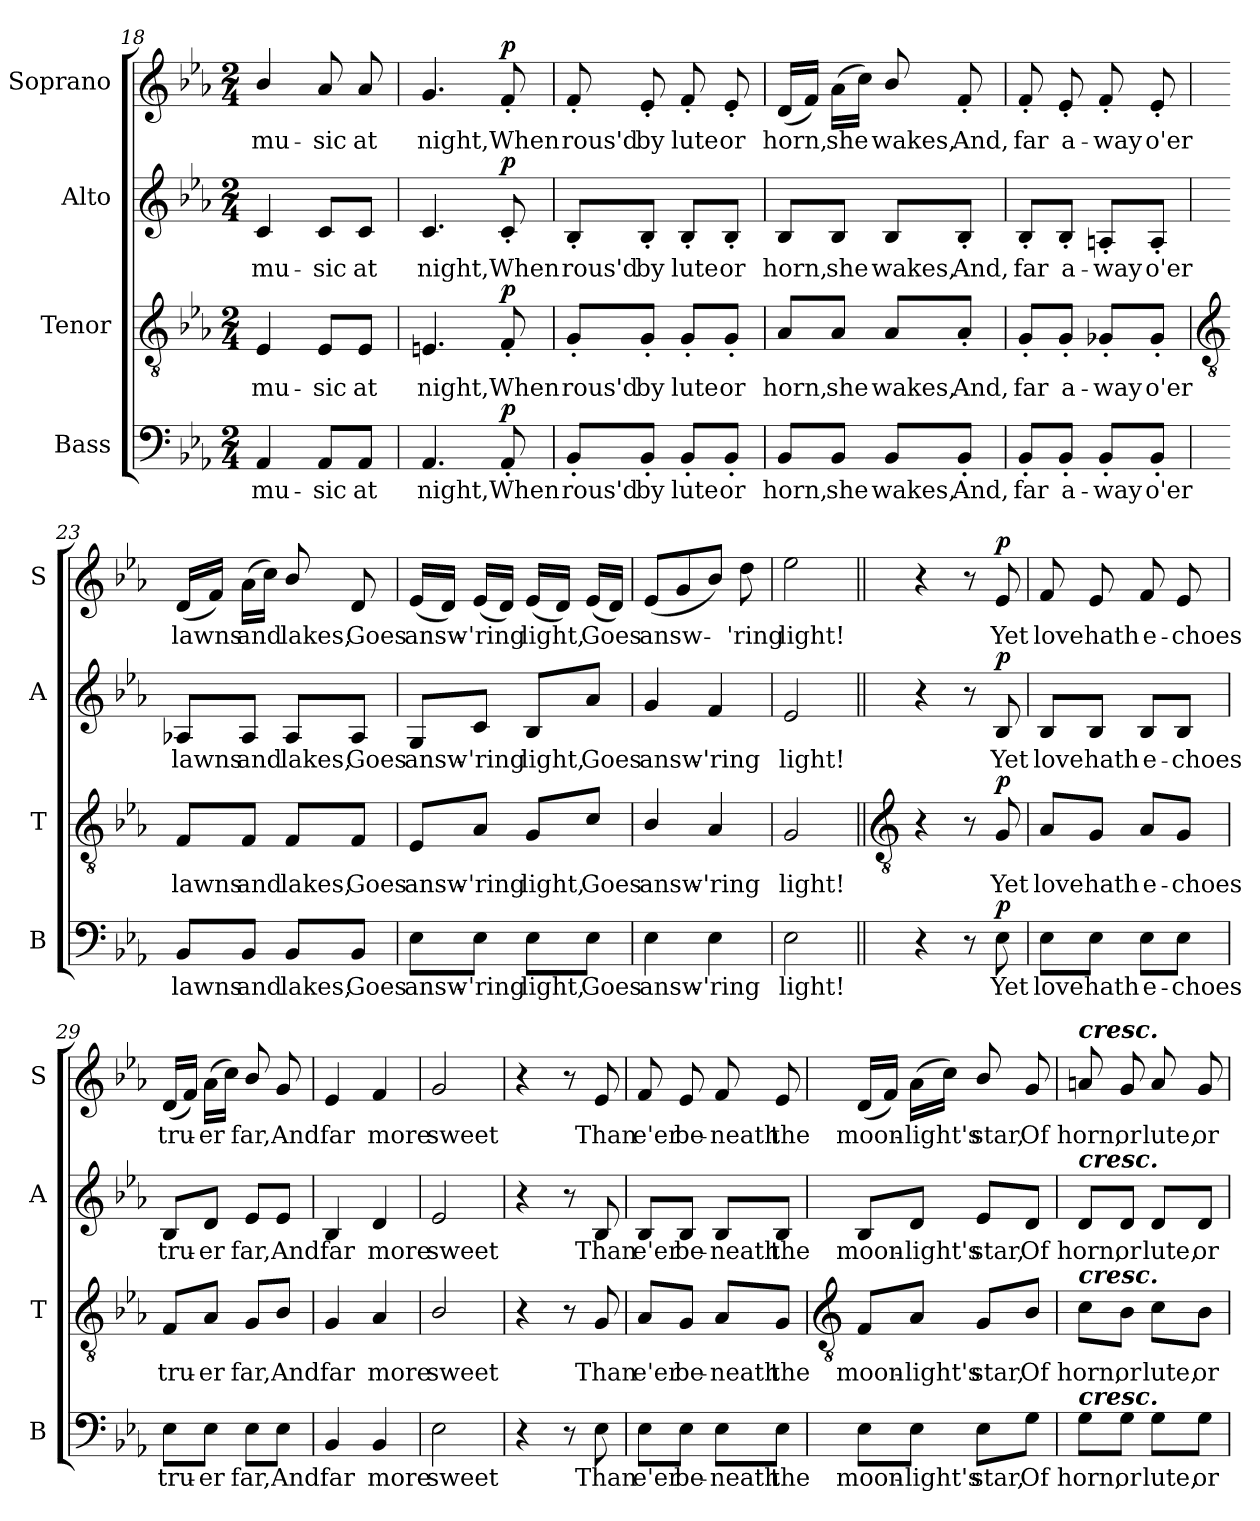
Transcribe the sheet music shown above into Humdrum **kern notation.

**kern	**text	**dynam	**kern	**text	**dynam	**kern	**text	**dynam	**kern	**text	**dynam
*part4	*part4	*part4	*part3	*part3	*part3	*part2	*part2	*part2	*part1	*part1	*part1
*staff4	*staff4	*staff4	*staff3	*staff3	*staff3	*staff2	*staff2	*staff2	*staff1	*staff1	*staff1
*I"Bass	*	*	*I"Tenor	*	*	*I"Alto	*	*	*I"Soprano	*	*
*I'B	*	*	*I'T	*	*	*I'A	*	*	*I'S	*	*
*clefF4	*	*	*clefGv2	*	*	*clefG2	*	*	*clefG2	*	*
*k[b-e-a-]	*	*	*k[b-e-a-]	*	*	*k[b-e-a-]	*	*	*k[b-e-a-]	*	*
*E-:	*	*	*E-:	*	*	*E-:	*	*	*E-:	*	*
*M2/4	*	*	*M2/4	*	*	*M2/4	*	*	*M2/4	*	*
=18	=18	=18	=18	=18	=18	=18	=18	=18	=18	=18	=18
!	!LO:LY:b	!	!	!LO:LY:b	!	!	!LO:LY:b	!	!	!LO:LY:b	!
4AA-	mu-	.	4E-	mu-	.	4c	mu-	.	4b-/	mu-	.
!	!LO:LY:b	!	!	!LO:LY:b	!	!	!LO:LY:b	!	!	!LO:LY:b	!
8AA-/L	-sic	.	8E-/L	-sic	.	8c/L	-sic	.	8a-	-sic	.
!	!LO:LY:b	!	!	!LO:LY:b	!	!	!LO:LY:b	!	!	!LO:LY:b	!
8AA-/J	at	.	8E-/J	at	.	8c/J	at	.	8a-	at	.
=19	=19	=19	=19	=19	=19	=19	=19	=19	=19	=19	=19
!	!LO:LY:b	!	!	!LO:LY:b	!	!	!LO:LY:b	!	!	!LO:LY:b	!
4.AA-	night,	.	4.En	night,	.	4.c	night,	.	4.g	night,	.
!	!LO:LY:b	!LO:DY:b	!	!LO:LY:b	!LO:DY:b	!	!LO:LY:b	!LO:DY:b	!	!LO:LY:b	!LO:DY:b
8AA-'	When	p	8F'	When	p	8c'	When	p	8f'	When	p
=20	=20	=20	=20	=20	=20	=20	=20	=20	=20	=20	=20
!	!LO:LY:b	!	!	!LO:LY:b	!	!	!LO:LY:b	!	!	!LO:LY:b	!
8BB-'/L	rous'd	.	8G'/L	rous'd	.	8B-'/L	rous'd	.	8f'	rous'd	.
!	!LO:LY:b	!	!	!LO:LY:b	!	!	!LO:LY:b	!	!	!LO:LY:b	!
8BB-'/J	by	.	8G'/J	by	.	8B-'/J	by	.	8e-'	by	.
!	!LO:LY:b	!	!	!LO:LY:b	!	!	!LO:LY:b	!	!	!LO:LY:b	!
8BB-'/L	lute	.	8G'/L	lute	.	8B-'/L	lute	.	8f'	lute	.
!	!LO:LY:b	!	!	!LO:LY:b	!	!	!LO:LY:b	!	!	!LO:LY:b	!
8BB-'/J	or	.	8G'/J	or	.	8B-'/J	or	.	8e-'	or	.
=21	=21	=21	=21	=21	=21	=21	=21	=21	=21	=21	=21
!	!LO:LY:b	!	!	!LO:LY:b	!	!	!LO:LY:b	!	!	!LO:LY:b	!
8BB-/L	horn,	.	8A-/L	horn,	.	8B-/L	horn,	.	(<16dLL	horn,	.
.	.	.	.	.	.	.	.	.	16fJJ)	.	.
!	!LO:LY:b	!	!	!LO:LY:b	!	!	!LO:LY:b	!	!	!LO:LY:b	!
8BB-/J	she	.	8A-/J	she	.	8B-/J	she	.	(>16a-LL	she	.
.	.	.	.	.	.	.	.	.	16ccJJ)	.	.
!	!LO:LY:b	!	!	!LO:LY:b	!	!	!LO:LY:b	!	!	!LO:LY:b	!
8BB-/L	wakes,	.	8A-/L	wakes,	.	8B-/L	wakes,	.	8b-/	wakes,	.
!	!LO:LY:b	!	!	!LO:LY:b	!	!	!LO:LY:b	!	!	!LO:LY:b	!
8BB-'/J	And,	.	8A-'/J	And,	.	8B-'/J	And,	.	8f'	And,	.
=22	=22	=22	=22	=22	=22	=22	=22	=22	=22	=22	=22
!	!LO:LY:b	!	!	!LO:LY:b	!	!	!LO:LY:b	!	!	!LO:LY:b	!
8BB-'/L	far	.	8G'/L	far	.	8B-'/L	far	.	8f'	far	.
!	!LO:LY:b	!	!	!LO:LY:b	!	!	!LO:LY:b	!	!	!LO:LY:b	!
8BB-'/J	a-	.	8G'/J	a-	.	8B-'/J	a-	.	8e-'	a-	.
!	!LO:LY:b	!	!	!LO:LY:b	!	!	!LO:LY:b	!	!	!LO:LY:b	!
8BB-'/L	-way	.	8G-X'/L	-way	.	8An'/L	-way	.	8f'	-way	.
!	!LO:LY:b	!	!	!LO:LY:b	!	!	!LO:LY:b	!	!	!LO:LY:b	!
8BB-'/J	o'er	.	8G-'/J	o'er	.	8A'/J	o'er	.	8e-'	o'er	.
!!LO:LB:g=z
=23	=23	=23	=23	=23	=23	=23	=23	=23	=23	=23	=23
*	*	*	*clefGv2	*	*	*	*	*	*	*	*
!	!LO:LY:b	!	!	!LO:LY:b	!	!	!LO:LY:b	!	!	!LO:LY:b	!
8BB-/L	lawns	.	8F/L	lawns	.	8A-X/L	lawns	.	(<16dLL	lawns	.
.	.	.	.	.	.	.	.	.	16fJJ)	.	.
!	!LO:LY:b	!	!	!LO:LY:b	!	!	!LO:LY:b	!	!	!LO:LY:b	!
8BB-/J	and	.	8F/J	and	.	8A-/J	and	.	(>16a-LL	and	.
.	.	.	.	.	.	.	.	.	16ccJJ)	.	.
!	!LO:LY:b	!	!	!LO:LY:b	!	!	!LO:LY:b	!	!	!LO:LY:b	!
8BB-/L	lakes,	.	8F/L	lakes,	.	8A-/L	lakes,	.	8b-/	lakes,	.
!	!LO:LY:b	!	!	!LO:LY:b	!	!	!LO:LY:b	!	!	!LO:LY:b	!
8BB-/J	Goes	.	8F/J	Goes	.	8A-/J	Goes	.	8d	Goes	.
=24	=24	=24	=24	=24	=24	=24	=24	=24	=24	=24	=24
!	!LO:LY:b	!	!	!LO:LY:b	!	!	!LO:LY:b	!	!	!LO:LY:b	!
8E-\L	answ-	.	8E-/L	answ-	.	8G/L	answ-	.	(<16e-LL	answ-	.
.	.	.	.	.	.	.	.	.	16dJJ)	.	.
!	!LO:LY:b	!	!	!LO:LY:b	!	!	!LO:LY:b	!	!	!LO:LY:b	!
8E-\J	-'ring	.	8A-/J	-'ring	.	8c/J	-'ring	.	(<16e-LL	'ring	.
.	.	.	.	.	.	.	.	.	16dJJ)	.	.
!	!LO:LY:b	!	!	!LO:LY:b	!	!	!LO:LY:b	!	!	!LO:LY:b	!
8E-\L	light,	.	8G/L	light,	.	8B-/L	light,	.	(<16e-LL	light,	.
.	.	.	.	.	.	.	.	.	16dJJ)	.	.
!	!LO:LY:b	!	!	!LO:LY:b	!	!	!LO:LY:b	!	!	!LO:LY:b	!
8E-\J	Goes	.	8c/J	Goes	.	8a-/J	Goes	.	(<16e-LL	Goes	.
.	.	.	.	.	.	.	.	.	16dJJ)	.	.
=25	=25	=25	=25	=25	=25	=25	=25	=25	=25	=25	=25
!	!LO:LY:b	!	!	!LO:LY:b	!	!	!LO:LY:b	!	!	!LO:LY:b	!
4E-	answ-	.	4B-/	answ-	.	4g	answ-	.	(<8e-L	answ-	.
.	.	.	.	.	.	.	.	.	8g	.	.
!	!LO:LY:b	!	!	!LO:LY:b	!	!	!LO:LY:b	!	!	!	!
4E-	-'ring	.	4A-	-'ring	.	4f	-'ring	.	8b-/J)	.	.
!	!	!	!	!	!	!	!	!	!	!LO:LY:b	!
.	.	.	.	.	.	.	.	.	8dd	'ring	.
=26	=26	=26	=26	=26	=26	=26	=26	=26	=26	=26	=26
!	!LO:LY:b	!	!	!LO:LY:b	!	!	!LO:LY:b	!	!	!LO:LY:b	!
2E-	light!	.	2G	light!	.	2e-	light!	.	2ee-	light!	.
!!LO:LB:g=z
=27||	=27||	=27||	=27||	=27||	=27||	=27||	=27||	=27||	=27||	=27||	=27||
*	*	*	*clefGv2	*	*	*	*	*	*	*	*
4r	.	.	4r	.	.	4r	.	.	4r	.	.
8r	.	.	8r	.	.	8r	.	.	8r	.	.
!	!LO:LY:b	!LO:DY:b	!	!LO:LY:b	!LO:DY:b	!	!LO:LY:b	!LO:DY:b	!	!LO:LY:b	!LO:DY:b
8E-	Yet	p	8G	Yet	p	8B-	Yet	p	8e-	Yet	p
=28	=28	=28	=28	=28	=28	=28	=28	=28	=28	=28	=28
!	!LO:LY:b	!	!	!LO:LY:b	!	!	!LO:LY:b	!	!	!LO:LY:b	!
8E-\L	love	.	8A-/L	love	.	8B-/L	love	.	8f	love	.
!	!LO:LY:b	!	!	!LO:LY:b	!	!	!LO:LY:b	!	!	!LO:LY:b	!
8E-\J	hath	.	8G/J	hath	.	8B-/J	hath	.	8e-	hath	.
!	!LO:LY:b	!	!	!LO:LY:b	!	!	!LO:LY:b	!	!	!LO:LY:b	!
8E-\L	e-	.	8A-/L	e-	.	8B-/L	e-	.	8f	e-	.
!	!LO:LY:b	!	!	!LO:LY:b	!	!	!LO:LY:b	!	!	!LO:LY:b	!
8E-\J	-choes	.	8G/J	-choes	.	8B-/J	-choes	.	8e-	-choes	.
=29	=29	=29	=29	=29	=29	=29	=29	=29	=29	=29	=29
!	!LO:LY:b	!	!	!LO:LY:b	!	!	!LO:LY:b	!	!	!LO:LY:b	!
8E-\L	tru-	.	8F/L	tru-	.	8B-/L	tru-	.	(<16dLL	tru-	.
.	.	.	.	.	.	.	.	.	16fJJ)	.	.
!	!LO:LY:b	!	!	!LO:LY:b	!	!	!LO:LY:b	!	!	!LO:LY:b	!
8E-\J	-er	.	8A-/J	-er	.	8d/J	-er	.	(>16a-LL	er	.
.	.	.	.	.	.	.	.	.	16ccJJ)	.	.
!	!LO:LY:b	!	!	!LO:LY:b	!	!	!LO:LY:b	!	!	!LO:LY:b	!
8E-\L	far,	.	8G/L	far,	.	8e-/L	far,	.	8b-/	far,	.
!	!LO:LY:b	!	!	!LO:LY:b	!	!	!LO:LY:b	!	!	!LO:LY:b	!
8E-\J	And	.	8B-/J	And	.	8e-/J	And	.	8g	And	.
=30	=30	=30	=30	=30	=30	=30	=30	=30	=30	=30	=30
!	!LO:LY:b	!	!	!LO:LY:b	!	!	!LO:LY:b	!	!	!LO:LY:b	!
4BB-	far	.	4G	far	.	4B-	far	.	4e-	far	.
!	!LO:LY:b	!	!	!LO:LY:b	!	!	!LO:LY:b	!	!	!LO:LY:b	!
4BB-	more	.	4A-	more	.	4d	more	.	4f	more	.
=31	=31	=31	=31	=31	=31	=31	=31	=31	=31	=31	=31
!	!LO:LY:b	!	!	!LO:LY:b	!	!	!LO:LY:b	!	!	!LO:LY:b	!
2E-	sweet	.	2B-/	sweet	.	2e-	sweet	.	2g	sweet	.
=32	=32	=32	=32	=32	=32	=32	=32	=32	=32	=32	=32
4r	.	.	4r	.	.	4r	.	.	4r	.	.
8r	.	.	8r	.	.	8r	.	.	8r	.	.
!	!LO:LY:b	!	!	!LO:LY:b	!	!	!LO:LY:b	!	!	!LO:LY:b	!
8E-	Than	.	8G	Than	.	8B-	Than	.	8e-	Than	.
=33	=33	=33	=33	=33	=33	=33	=33	=33	=33	=33	=33
!	!LO:LY:b	!	!	!LO:LY:b	!	!	!LO:LY:b	!	!	!LO:LY:b	!
8E-\L	e'er	.	8A-/L	e'er	.	8B-/L	e'er	.	8f	e'er	.
!	!LO:LY:b	!	!	!LO:LY:b	!	!	!LO:LY:b	!	!	!LO:LY:b	!
8E-\J	be-	.	8G/J	be-	.	8B-/J	be-	.	8e-	be-	.
!	!LO:LY:b	!	!	!LO:LY:b	!	!	!LO:LY:b	!	!	!LO:LY:b	!
8E-\L	-neath	.	8A-/L	-neath	.	8B-/L	-neath	.	8f	-neath	.
!	!LO:LY:b	!	!	!LO:LY:b	!	!	!LO:LY:b	!	!	!LO:LY:b	!
8E-\J	the	.	8G/J	the	.	8B-/J	the	.	8e-	the	.
!!LO:LB:g=z
=34	=34	=34	=34	=34	=34	=34	=34	=34	=34	=34	=34
*	*	*	*clefGv2	*	*	*	*	*	*	*	*
!	!LO:LY:b	!	!	!LO:LY:b	!	!	!LO:LY:b	!	!	!LO:LY:b	!
8E-\L	moon-	.	8F/L	moon-	.	8B-/L	moon-	.	(<16dLL	moon-	.
.	.	.	.	.	.	.	.	.	16fJJ)	.	.
!	!LO:LY:b	!	!	!LO:LY:b	!	!	!LO:LY:b	!	!	!LO:LY:b	!
8E-\J	-light's	.	8A-/J	-light's	.	8d/J	-light's	.	(>16a-LL	light's	.
.	.	.	.	.	.	.	.	.	16ccJJ)	.	.
!	!LO:LY:b	!	!	!LO:LY:b	!	!	!LO:LY:b	!	!	!LO:LY:b	!
8E-\L	star,	.	8G/L	star,	.	8e-/L	star,	.	8b-/	star,	.
!	!LO:LY:b	!	!	!LO:LY:b	!	!	!LO:LY:b	!	!	!LO:LY:b	!
8G\J	Of	.	8B-/J	Of	.	8d/J	Of	.	8g	Of	.
=35	=35	=35	=35	=35	=35	=35	=35	=35	=35	=35	=35
!	!	!	!	!	!	!	!	!	!LO:TX:a:Bi:t=cresc.	!	!
!	!	!	!	!	!	!LO:TX:a:Bi:t=cresc.	!	!	!	!	!
!	!	!	!LO:TX:a:Bi:t=cresc.	!	!	!	!	!	!	!	!
!LO:TX:a:Bi:t=cresc.	!	!	!	!	!	!	!	!	!	!	!
!	!LO:LY:b	!	!	!LO:LY:b	!	!	!LO:LY:b	!	!	!LO:LY:b	!
8G\L	horn,	.	8c\L	horn,	.	8d/L	horn,	.	8an	horn,	.
!	!LO:LY:b	!	!	!LO:LY:b	!	!	!LO:LY:b	!	!	!LO:LY:b	!
8G\J	or	.	8B-\J	or	.	8d/J	or	.	8g	or	.
!	!LO:LY:b	!	!	!LO:LY:b	!	!	!LO:LY:b	!	!	!LO:LY:b	!
8G\L	lute,	.	8c\L	lute,	.	8d/L	lute,	.	8a	lute,	.
!	!LO:LY:b	!	!	!LO:LY:b	!	!	!LO:LY:b	!	!	!LO:LY:b	!
8G\J	or	.	8B-\J	or	.	8d/J	or	.	8g	or	.
=	=	=	=	=	=	=	=	=	=	=	=
*-	*-	*-	*-	*-	*-	*-	*-	*-	*-	*-	*-
